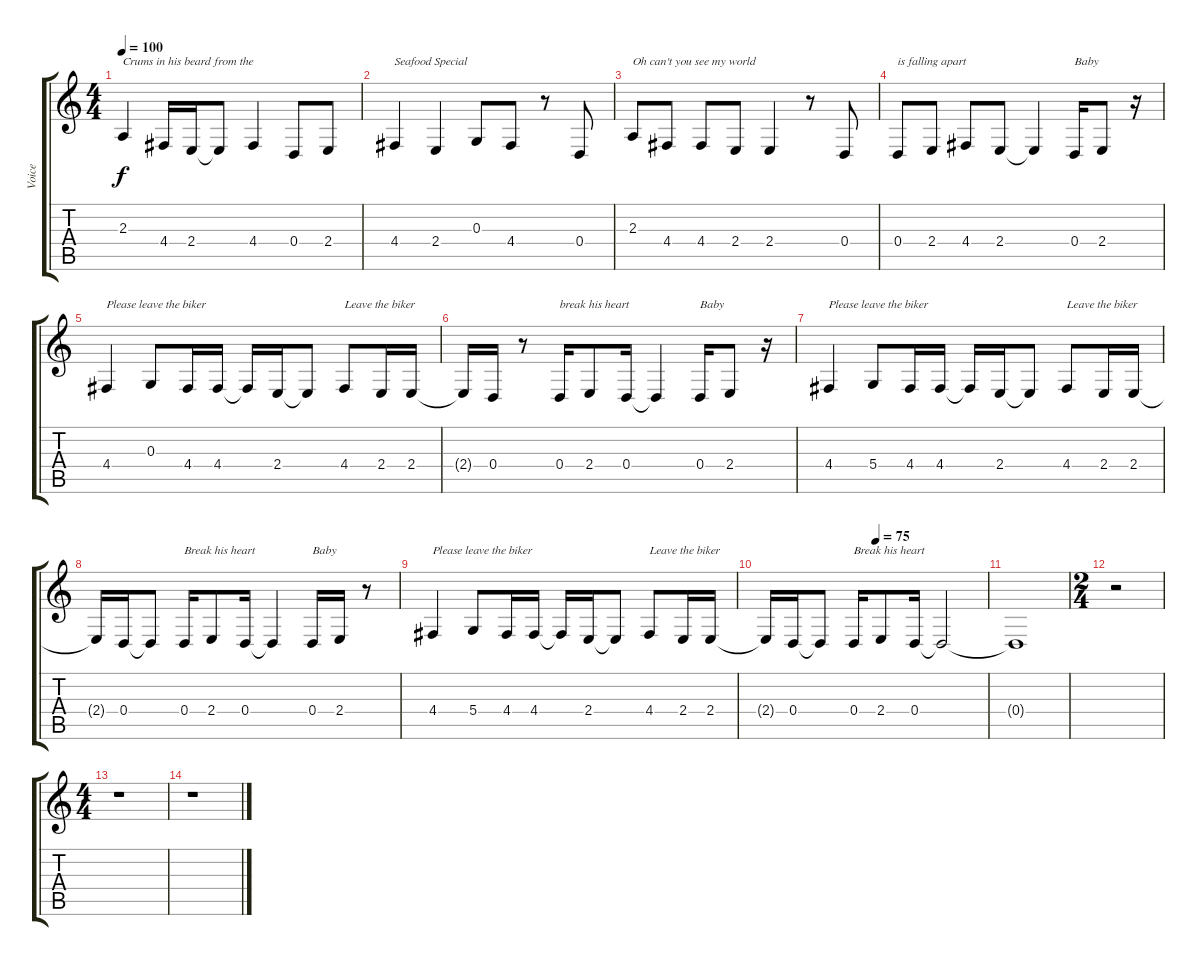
\track ("Voice" "Voice") {instrument clarinet}
\staff {score tabs}
\tuning (E4 B3 G3 D3 A2 E2) {hide}
\ts (4 4)
\tempo 100
\clef g2
\ks c
2.3.4{txt "Crums in his beard from the" dy f} 4.4.16 2.4.16 2.4{t}.8 4.4.4 0.4.8 2.4.8 |
4.4.4{txt "Seafood Special"} 2.4.4 0.3.8 4.4.8 r.8 0.4.8 |
2.3.8{txt "Oh can't you see my world"} 4.4.8 4.4.8 2.4.8 2.4.4 r.8 0.4.8 |
0.4.8{txt "is falling apart"} 2.4.8 4.4.8 2.4.8 2.4{t}.4 0.4.16{txt "Baby"} 2.4.8 r.16 |
4.4.4{txt "Please leave the biker"} 0.3.8 4.4.16 4.4.16 4.4{t}.16 2.4.16 2.4{t}.8 4.4.8{txt "Leave the biker"} 2.4.16 2.4.16 |
2.4{t}.16 0.4.16 r.8 0.4.16{txt "break his heart"} 2.4.8 0.4.16 0.4{t}.4 0.4.16{txt "Baby"} 2.4.8 r.16 |
4.4.4{txt "Please leave the biker"} 5.4.8 4.4.16 4.4.16 4.4{t}.16 2.4.16 2.4{t}.8 4.4.8{txt "Leave the biker"} 2.4.16 2.4.16 |
2.4{t}.16 0.4.16 0.4{t}.8 0.4.16{txt "Break his heart"} 2.4.8 0.4.16 0.4{t}.4 0.4.16{txt "Baby"} 2.4.16 r.8 |
4.4.4{txt "Please leave the biker"} 5.4.8 4.4.16 4.4.16 4.4{t}.16 2.4.16 2.4{t}.8 4.4.8{txt "Leave the biker"} 2.4.16 2.4.16 |
\tempo (80 0.5)
\tempo (75 0.5)
2.4{t}.16 0.4.16 0.4{t}.8 0.4.16{txt "Break his heart"} 2.4.8 0.4.16 0.4{t}.2 |
0.4{t}.1 |
\ts (2 4)
r.2 |
\ts (4 4)
r.1 |
r.1
